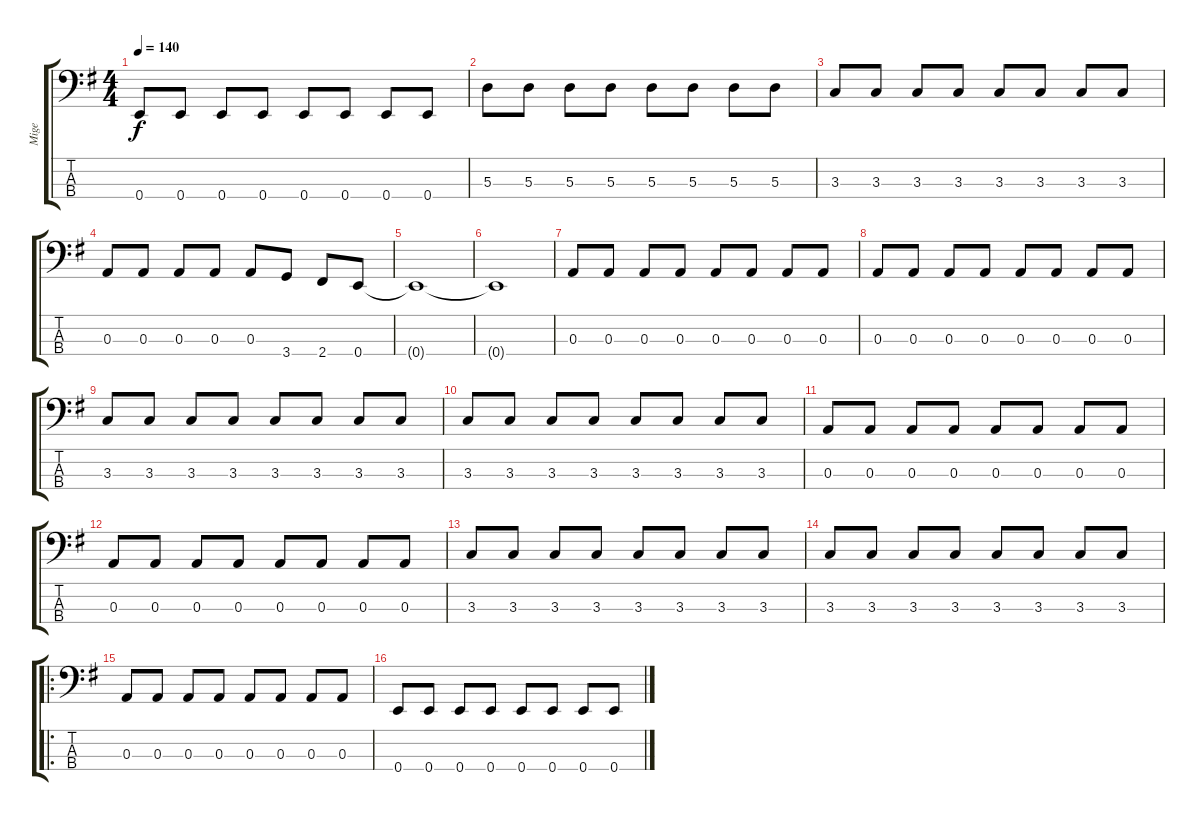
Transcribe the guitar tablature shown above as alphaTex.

\track ("Mige" "Mige") {instrument electricbassfinger}
\staff {score tabs}
\tuning (G2 D2 A1 E1) {hide}
\ts (4 4)
\tempo 140
\clef f4
\ks eminor
0.4.8{dy f} 0.4.8 0.4.8 0.4.8 0.4.8 0.4.8 0.4.8 0.4.8 |
5.3.8 5.3.8 5.3.8 5.3.8 5.3.8 5.3.8 5.3.8 5.3.8 |
3.3.8 3.3.8 3.3.8 3.3.8 3.3.8 3.3.8 3.3.8 3.3.8 |
0.3.8 0.3.8 0.3.8 0.3.8 0.3.8 3.4.8 2.4.8 0.4.8 |
0.4{t}.1 |
0.4{t}.1 |
0.3.8 0.3.8 0.3.8 0.3.8 0.3.8 0.3.8 0.3.8 0.3.8 |
0.3.8 0.3.8 0.3.8 0.3.8 0.3.8 0.3.8 0.3.8 0.3.8 |
3.3.8 3.3.8 3.3.8 3.3.8 3.3.8 3.3.8 3.3.8 3.3.8 |
3.3.8 3.3.8 3.3.8 3.3.8 3.3.8 3.3.8 3.3.8 3.3.8 |
0.3.8 0.3.8 0.3.8 0.3.8 0.3.8 0.3.8 0.3.8 0.3.8 |
0.3.8 0.3.8 0.3.8 0.3.8 0.3.8 0.3.8 0.3.8 0.3.8 |
3.3.8 3.3.8 3.3.8 3.3.8 3.3.8 3.3.8 3.3.8 3.3.8 |
3.3.8 3.3.8 3.3.8 3.3.8 3.3.8 3.3.8 3.3.8 3.3.8 |
\ro
0.3.8 0.3.8 0.3.8 0.3.8 0.3.8 0.3.8 0.3.8 0.3.8 |
0.4.8 0.4.8 0.4.8 0.4.8 0.4.8 0.4.8 0.4.8 0.4.8
